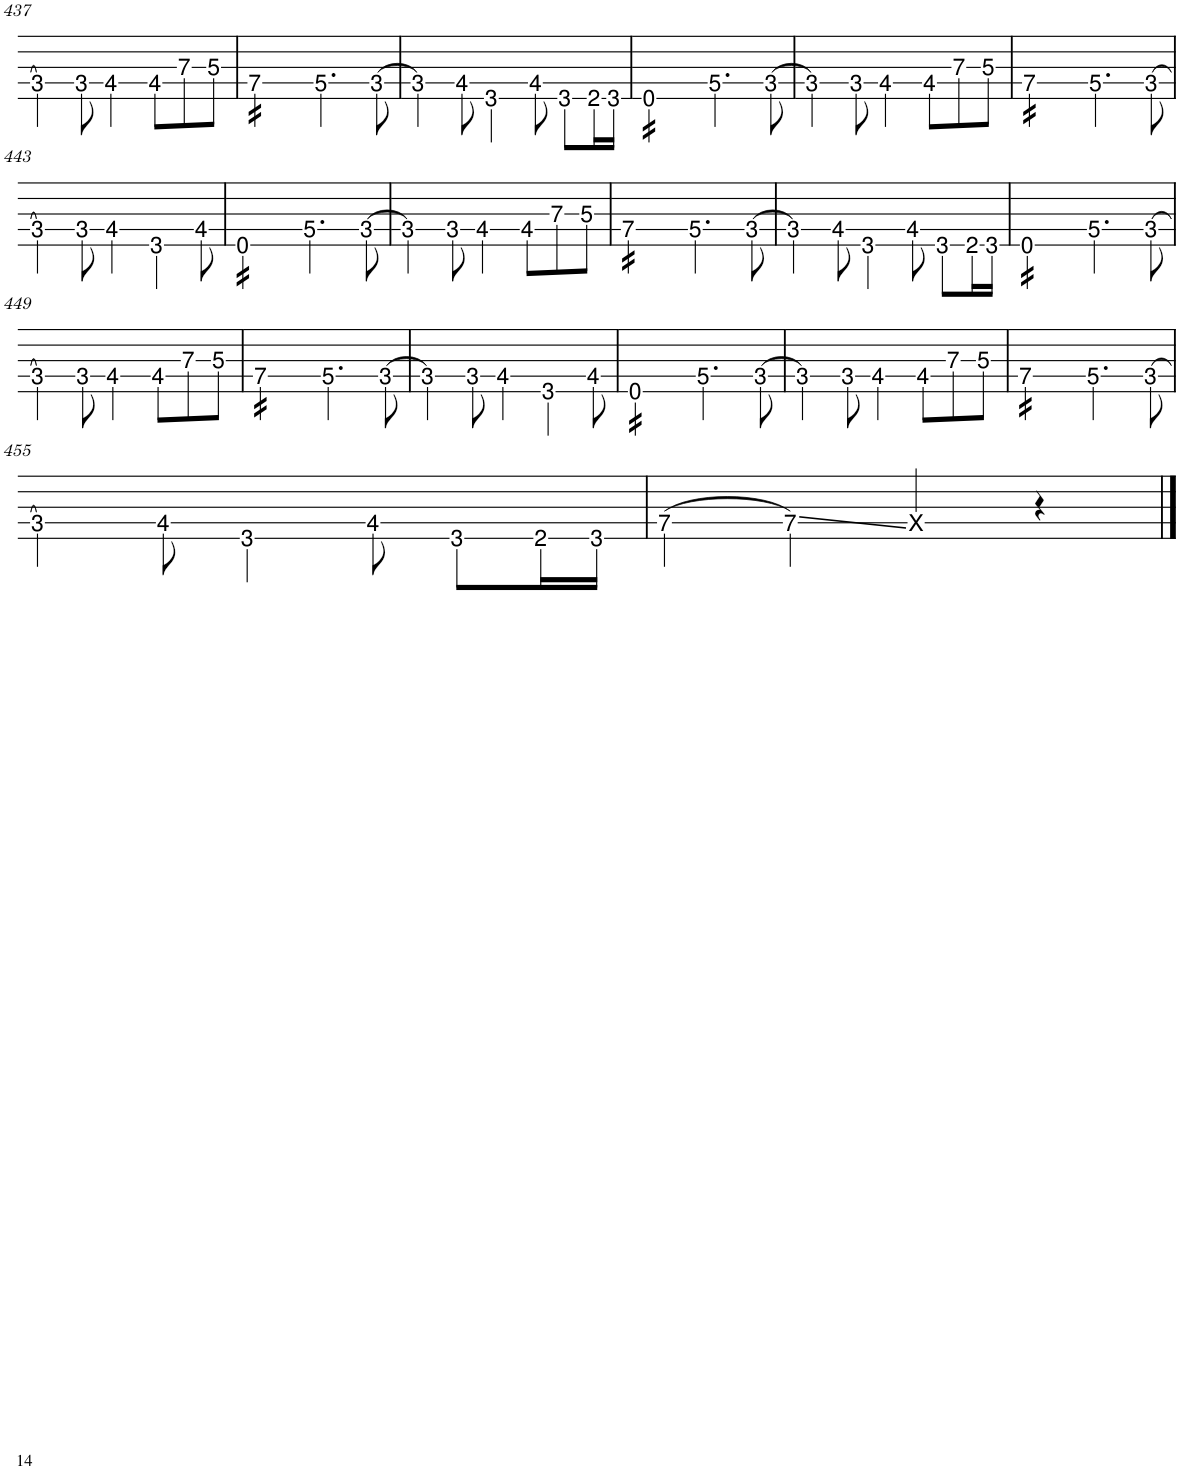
**kern
*part1
*staff1
*I"5-String Bass Guitar
*I'5-Str. Bass
!!LO:PB:g=z
*
*Trd7c12
*k[f#c#]
*M4/4
=437
4GG\]
8GG\
4GG#\
8GG#\L
8E\
8D\J
=438
2BB\
4.AA\
[8GG\
=439
4GG\]
8GG#\
4DD\
8GG#\
8DD\L
16CC#\L
16DD\JJ
=440
2BBB\
4.AA\
[8GG\
=441
4GG\]
8GG\
4GG#\
8GG#\L
8E\
8D\J
=442
2BB\
4.AA\
[8GG\
!!LO:LB:g=z
=443
4GG\]
8GG\
4GG#\
4DD\
8GG#\
=444
2BBB\
4.AA\
[8GG\
=445
4GG\]
8GG\
4GG#\
8GG#\L
8E\
8D\J
=446
2BB\
4.AA\
[8GG\
=447
4GG\]
8GG#\
4DD\
8GG#\
8DD\L
16CC#\L
16DD\JJ
=448
2BBB\
4.AA\
[8GG\
!!LO:LB:g=z
=449
4GG\]
8GG\
4GG#\
8GG#\L
8E\
8D\J
=450
2BB\
4.AA\
[8GG\
=451
4GG\]
8GG\
4GG#\
4DD\
8GG#\
=452
2BBB\
4.AA\
[8GG\
=453
4GG\]
8GG\
4GG#\
8GG#\L
8E\
8D\J
=454
2BB\
4.AA\
[8GG\
!!LO:LB:g=z
=455
4GG\]
8GG#\
4DD\
8GG#\
8DD\L
16CC#\L
16DD\JJ
=456
(4BB\
4BB\)
4EE/
4r
==
*-
